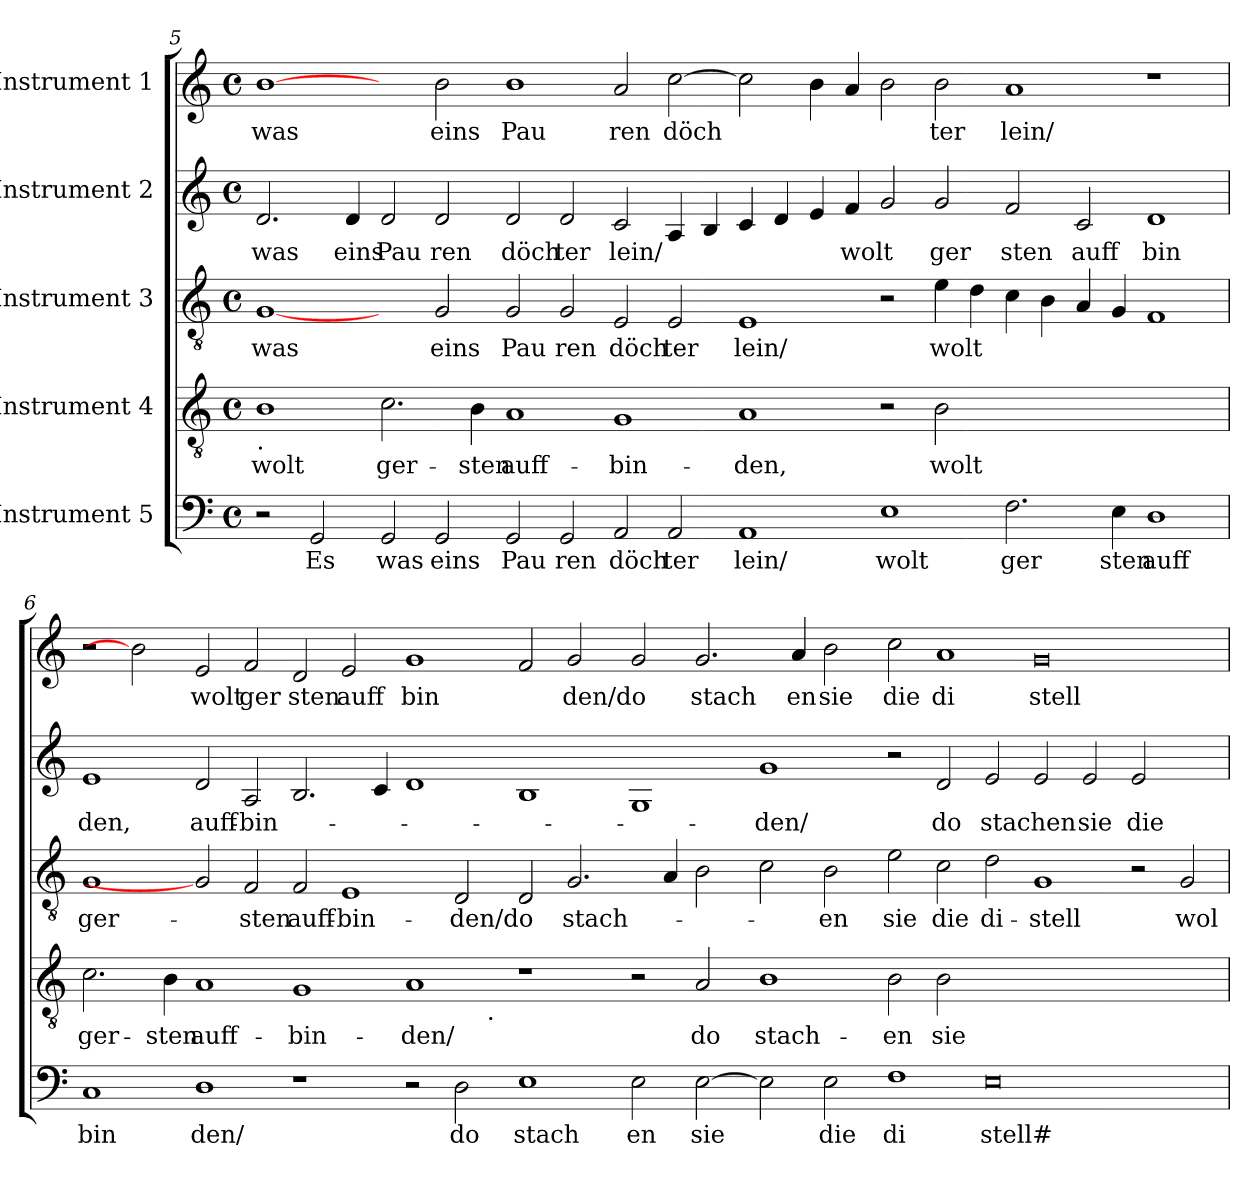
**kern	**text	**kern	**text	**kern	**text	**kern	**text	**kern	**text
*part5	*part5	*part4	*part4	*part3	*part3	*part2	*part2	*part1	*part1
*staff5	*staff5	*staff4	*staff4	*staff3	*staff3	*staff2	*staff2	*staff1	*staff1
*I"Instrument 5	*	*I"Instrument 4	*	*I"Instrument 3	*	*I"Instrument 2	*	*I"Instrument 1	*
!!LO:LB:g=z
*clefF4	*	*clefGv2	*	*clefGv2	*	*clefG2	*	*clefG2	*
*k[]	*	*k[]	*	*k[]	*	*k[]	*	*k[]	*
*M4/4	*	*M4/4	*	*M4/4	*	*M4/4	*	*M4/4	*
*met(c)	*	*met(c)	*	*met(c)	*	*met(c)	*	*met(c)	*
=5	=5	=5	=5	=5	=5	=5	=5	=5	=5
!	!	!LO:TX:b:t=.	!	!	!	!	!	!	!
!	!	!	!LO:LY:b	!	!LO:LY:b	!	!LO:LY:b	!	!LO:LY:b
2r	.	1B	wolt	[1G	was	2.d/	was	[1b	was
!	!LO:LY:b	!	!	!	!	!	!	!	!
2GG/	Es	.	.	.	.	.	.	.	.
!	!	!	!	!	!	!	!LO:LY:b	!	!
.	.	.	.	.	.	4d/	eins	.	.
!	!LO:LY:b	!	!LO:LY:b	!	!	!	!LO:LY:b	!	!
2GG/	was	2.c\	ger-	2ryy	.	2d/	Pau	2ryy	.
!	!LO:LY:b	!	!	!	!LO:LY:b	!	!LO:LY:b	!	!LO:LY:b
2GG/	eins	.	.	2G/	eins	2d/	ren	2b\	eins
!	!	!	!LO:LY:b	!	!	!	!	!	!
.	.	4B\	-sten	.	.	.	.	.	.
!	!LO:LY:b	!	!LO:LY:b	!	!LO:LY:b	!	!LO:LY:b	!	!LO:LY:b
2GG/	Pau	1A	auff-	2G/	Pau	2d/	döch	1b	Pau
!	!LO:LY:b	!	!	!	!LO:LY:b	!	!LO:LY:b	!	!
2GG/	ren	.	.	2G/	ren	2d/	ter	.	.
!	!LO:LY:b	!	!LO:LY:b	!	!LO:LY:b	!	!LO:LY:b	!	!LO:LY:b
2AA/	döch	1G	-bin-	2E/	döch	2c/	lein/	2a/	ren
!	!LO:LY:b	!	!	!	!LO:LY:b	!	!	!	!LO:LY:b
2AA/	ter	.	.	2E/	ter	4A/	.	[>2cc\	döch
.	.	.	.	.	.	4B/	.	.	.
!	!LO:LY:b	!	!LO:LY:b	!	!LO:LY:b	!	!	!	!
1AA	lein/	1A	-den,	1E	lein/	4c/	.	2cc\]	.
.	.	.	.	.	.	4d/	.	.	.
.	.	.	.	.	.	4e/	.	4b\	.
!	!	!	!	!	!	!	!LO:LY:b	!	!
.	.	.	.	.	.	4f/	wolt	4a/	.
!	!LO:LY:b	!	!	!	!	!	!	!	!
1E	wolt	2r	.	2r	.	2g/	.	2b\	.
!	!	!	!LO:LY:b	!	!LO:LY:b	!	!LO:LY:b	!	!LO:LY:b
.	.	2B\	wolt	4e\	wolt	2g/	ger	2b\	ter
.	.	.	.	4d\	.	.	.	.	.
!	!LO:LY:b	!	!	!	!	!	!LO:LY:b	!	!LO:LY:b
2.F\	ger	0ryy	.	4c\	.	2f/	sten	1a	lein/
.	.	.	.	4B\	.	.	.	.	.
!	!	!	!	!	!	!	!LO:LY:b	!	!
.	.	.	.	4A/	.	2c/	auff	.	.
!	!LO:LY:b	!	!	!	!	!	!	!	!
4E\	sten	.	.	4G/	.	.	.	.	.
!	!LO:LY:b	!	!	!	!	!	!LO:LY:b	!	!
1D	auff	.	.	1F	.	1d	bin	1r	.
!!LO:PB:g=z
=6	=6	=6	=6	=6	=6	=6	=6	=6	=6
!	!LO:LY:b	!	!LO:LY:b	!	!LO:LY:b	!	!LO:LY:b	!	!
*	*	*^	*	*	*	*	*	*	*
1C	bin	2.c\	4%15ryy	ger-	1G	ger-	1e	den,	2r	.
.	.	.	.	.	.	.	.	.	2b]	.
!	!	!	!	!LO:LY:b	!	!	!	!	!	!
.	.	4B\	.	-sten	.	.	.	.	.	.
!	!LO:LY:b	!	!	!LO:LY:b	!	!	!	!LO:LY:b	!	!LO:LY:b
1D	den/	1A	.	auff-	2G]	.	2d/	auff-	2e/	wolt
!	!	!	!	!	!	!LO:LY:b	!	!LO:LY:b	!	!LO:LY:b
.	.	.	.	.	2F/	-sten	2A/	-bin-	2f/	ger
!	!	!	!	!LO:LY:b	!	!LO:LY:b	!	!	!	!LO:LY:b
1r	.	1G	.	-bin-	2F/	auff-	2.B/	.	2d/	sten
!	!	!	!	!	!	!LO:LY:b	!	!	!	!LO:LY:b
.	.	.	.	.	1E	-bin-	.	.	2e/	auff
.	.	.	.	.	.	.	4c/	.	.	.
!	!	!	!	!LO:LY:b	!	!	!	!	!	!LO:LY:b
2r	.	1A	.	-den/	.	.	1d	.	1g	bin
!	!LO:LY:b	!	!	!	!	!LO:LY:b	!	!	!	!
2D\	do	.	.	.	2D/	-den/do	.	.	.	.
!	!	!	!LO:TX:b:t=.	!	!	!	!	!	!	!
.	.	.	1ryy	.	.	.	.	.	.	.
!	!LO:LY:b	!	!	!	!	!	!	!	!	!
1E	stach	1r	.	.	2D/	.	1B	.	2f/	.
!	!	!	!	!	!	!LO:LY:b	!	!	!	!LO:LY:b
.	.	.	.	.	2.G/	stach-	.	.	2g/	den/do
.	.	.	1ryy	.	.	.	.	.	.	.
!	!LO:LY:b	!	!	!	!	!	!	!	!	!
2E\	en	2r	.	.	.	.	1G	.	2g/	.
.	.	.	.	.	4A/	.	.	.	.	.
!	!LO:LY:b	!	!	!LO:LY:b	!	!	!	!	!	!LO:LY:b
[>2E\	sie	2A/	.	do	2B\	.	.	.	2.g/	stach
.	.	.	1ryy	.	.	.	.	.	.	.
!	!	!	!	!LO:LY:b	!	!	!	!LO:LY:b	!	!
2E\]	.	1B	.	stach-	2c\	.	1g	-den/	.	.
!	!	!	!	!	!	!	!	!	!	!LO:LY:b
.	.	.	.	.	.	.	.	.	4a/	en
!	!LO:LY:b	!	!	!	!	!LO:LY:b	!	!	!	!LO:LY:b
2E\	die	.	.	.	2B\	-en	.	.	2b\	sie
.	.	.	4%15ryy	.	.	.	.	.	.	.
!	!LO:LY:b	!	!	!LO:LY:b	!	!LO:LY:b	!	!	!	!LO:LY:b
1F	di	2B\	.	-en	2e\	sie	2r	.	2cc\	die
!	!	!	!	!LO:LY:b	!	!LO:LY:b	!	!LO:LY:b	!	!LO:LY:b
.	.	2B\	.	sie	2c\	die	2d/	do	1a	di
!	!LO:LY:b	!	!	!	!	!LO:LY:b	!	!LO:LY:b	!	!
0E	stell#	0ryy	.	.	2d\	di-	2e/	stachen	.	.
!	!	!	!	!	!	!LO:LY:b	!	!	!	!LO:LY:b
.	.	.	.	.	1G	-stell	2e/	.	0g	stell
!	!	!	!	!	!	!	!	!LO:LY:b	!	!
.	.	.	.	.	.	.	2e/	sie	.	.
!	!	!	!	!	!	!	!	!LO:LY:b	!	!
.	.	.	.	.	2r	.	2e/	die	.	.
!	!	!	!	!	!	!LO:LY:b	!	!	!	!
2ryy	.	2ryy	.	.	2G/	wol	2ryy	.	.	.
*	*	*v	*v	*	*	*	*	*	*	*
=	=	=	=	=	=	=	=	=	=
*-	*-	*-	*-	*-	*-	*-	*-	*-	*-
